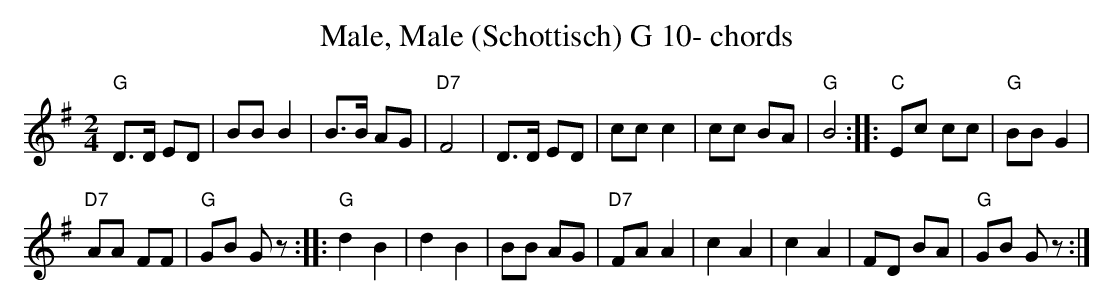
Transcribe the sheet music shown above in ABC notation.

X:1
T:Male, Male (Schottisch) G 10- chords
M:2/4
L:1/8
K:Gmaj%%MIDI gchordon
"G"D>D ED | BBB2 | B>B AG | "D7"F4 | D>D ED | ccc2 | cc BA | "G"B4 :: "C"Ec cc | "G"BB G2 |
"D7"AA FF | "G"GB Gz :: "G"d2B2 | d2B2 | BB AG | "D7"FAA2 | c2A2 | c2A2 | FD BA | "G"GB Gz :|
